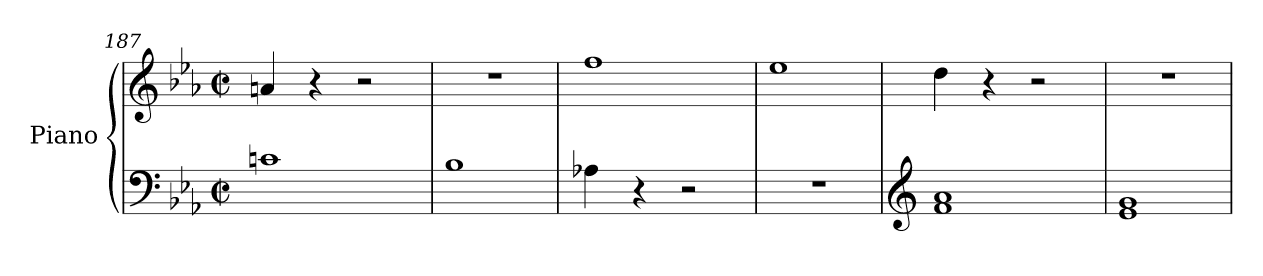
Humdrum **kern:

**kern	**kern
*part1	*part1
*staff2	*staff1
*I"Piano	*
*I'Pno	*
*clefF4	*clefG2
*k[b-e-a-]	*k[b-e-a-]
*M4/4	*M4/4
*met(c|)	*met(c|)
=187	=187
1cn	4an/
.	4r
.	2r
=188	=188
1B-	1r
=189	=189
4A-X\	1ff
4r	.
2r	.
=190	=190
1r	1ee-
=191	=191
*clefG2	*
1f 1a-	4dd\
.	4r
.	2r
=192	=192
1e- 1g	1r
=	=
*-	*-
